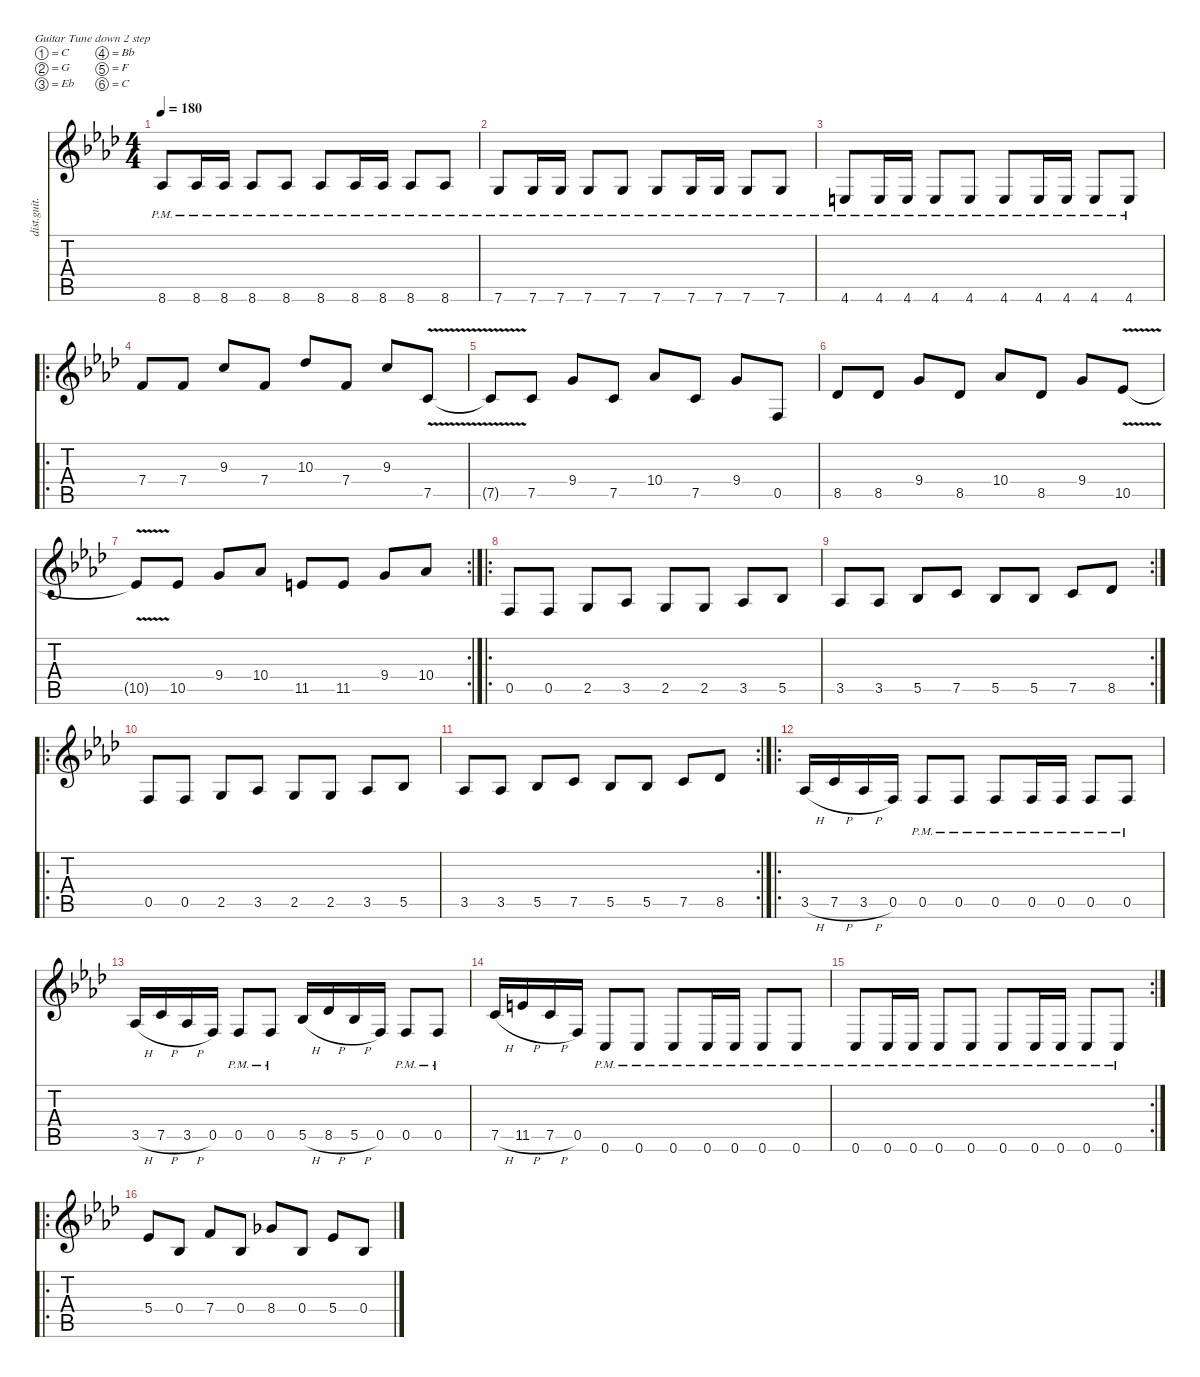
\defaultSystemsLayout 4
\hideDynamics
\bracketExtendMode nobrackets
\otherSystemsTrackNameOrientation horizontal
\track ("Gtr.1 Double" "dist.guit.") {instrument distortionguitar}
\staff {score tabs}
\tuning (C4 G3 Eb3 Bb2 F2 C2)
\ts (4 4)
\tempo 180
\clef g2
\ks fminor
8.6{pm acc b}.8{dy f} 8.6{pm acc b}.16 8.6{pm acc b}.16 8.6{pm acc b}.8 8.6{pm acc b}.8 8.6{pm acc b}.8 8.6{pm acc b}.16 8.6{pm acc b}.16 8.6{pm acc b}.8 8.6{pm acc b}.8 |
7.6{pm acc forcenatural}.8 7.6{pm acc forcenatural}.16 7.6{pm acc forcenatural}.16 7.6{pm acc forcenatural}.8 7.6{pm acc forcenatural}.8 7.6{pm acc forcenatural}.8 7.6{pm acc forcenatural}.16 7.6{pm acc forcenatural}.16 7.6{pm acc forcenatural}.8 7.6{pm acc forcenatural}.8 |
4.6{pm acc forcenatural}.8 4.6{pm acc forcenatural}.16 4.6{pm acc forcenatural}.16 4.6{pm acc forcenatural}.8 4.6{pm acc forcenatural}.8 4.6{pm acc forcenatural}.8 4.6{pm acc forcenatural}.16 4.6{pm acc forcenatural}.16 4.6{pm acc forcenatural}.8 4.6{pm acc forcenatural}.8 |
\ro
7.4{acc forcenatural}.8 7.4{acc forcenatural}.8 9.3{acc forcenatural}.8 7.4{acc forcenatural}.8 10.3{acc b}.8 7.4{acc forcenatural}.8 9.3{acc forcenatural}.8 7.5{v acc forcenatural}.8 |
7.5{v t acc forcenatural}.8 7.5{acc forcenatural}.8 9.4{acc forcenatural}.8 7.5{acc forcenatural}.8 10.4{acc b}.8 7.5{acc forcenatural}.8 9.4{acc forcenatural}.8 0.5{acc forcenatural}.8 |
8.5{acc b}.8 8.5{acc b}.8 9.4{acc forcenatural}.8 8.5{acc b}.8 10.4{acc b}.8 8.5{acc b}.8 9.4{acc forcenatural}.8 10.5{v acc b}.8 |
\rc 2
10.5{v t acc b}.8 10.5{acc b}.8 9.4{acc forcenatural}.8 10.4{acc b}.8 11.5{acc forcenatural}.8 11.5{acc forcenatural}.8 9.4{acc forcenatural}.8 10.4{acc b}.8 |
\ro
0.5{acc forcenatural}.8 0.5{acc forcenatural}.8 2.5{acc forcenatural}.8 3.5{acc b}.8 2.5{acc forcenatural}.8 2.5{acc forcenatural}.8 3.5{acc b}.8 5.5{acc b}.8 |
\rc 2
3.5{acc b}.8 3.5{acc b}.8 5.5{acc b}.8 7.5{acc forcenatural}.8 5.5{acc b}.8 5.5{acc b}.8 7.5{acc forcenatural}.8 8.5{acc b}.8 |
\ro
0.5{acc forcenatural}.8 0.5{acc forcenatural}.8 2.5{acc forcenatural}.8 3.5{acc b}.8 2.5{acc forcenatural}.8 2.5{acc forcenatural}.8 3.5{acc b}.8 5.5{acc b}.8 |
\rc 2
3.5{acc b}.8 3.5{acc b}.8 5.5{acc b}.8 7.5{acc forcenatural}.8 5.5{acc b}.8 5.5{acc b}.8 7.5{acc forcenatural}.8 8.5{acc b}.8 |
\ro
3.5{h acc b}.16 7.5{h acc forcenatural}.16 3.5{h acc b}.16 0.5{acc forcenatural}.16 0.5{pm acc forcenatural}.8 0.5{pm acc forcenatural}.8 0.5{pm acc forcenatural}.8 0.5{pm acc forcenatural}.16 0.5{pm acc forcenatural}.16 0.5{pm acc forcenatural}.8 0.5{pm acc forcenatural}.8 |
3.5{h acc b}.16 7.5{h acc forcenatural}.16 3.5{h acc b}.16 0.5{acc forcenatural}.16 0.5{pm acc forcenatural}.8 0.5{pm acc forcenatural}.8 5.5{h acc b}.16 8.5{h acc b}.16 5.5{h acc b}.16 0.5{acc forcenatural}.16 0.5{pm acc forcenatural}.8 0.5{pm acc forcenatural}.8 |
7.5{h acc forcenatural}.16 11.5{h acc forcenatural}.16 7.5{h acc forcenatural}.16 0.5{acc forcenatural}.16 0.6{pm acc forcenatural}.8 0.6{pm acc forcenatural}.8 0.6{pm acc forcenatural}.8 0.6{pm acc forcenatural}.16 0.6{pm acc forcenatural}.16 0.6{pm acc forcenatural}.8 0.6{pm acc forcenatural}.8 |
\rc 2
0.6{pm acc forcenatural}.8 0.6{pm acc forcenatural}.16 0.6{pm acc forcenatural}.16 0.6{pm acc forcenatural}.8 0.6{pm acc forcenatural}.8 0.6{pm acc forcenatural}.8 0.6{pm acc forcenatural}.16 0.6{pm acc forcenatural}.16 0.6{pm acc forcenatural}.8 0.6{pm acc forcenatural}.8 |
\ro
5.4{acc b}.8 0.4{acc b}.8 7.4{acc forcenatural}.8 0.4{acc b}.8 8.4{acc b}.8 0.4{acc b}.8 5.4{acc b}.8 0.4{acc b}.8
